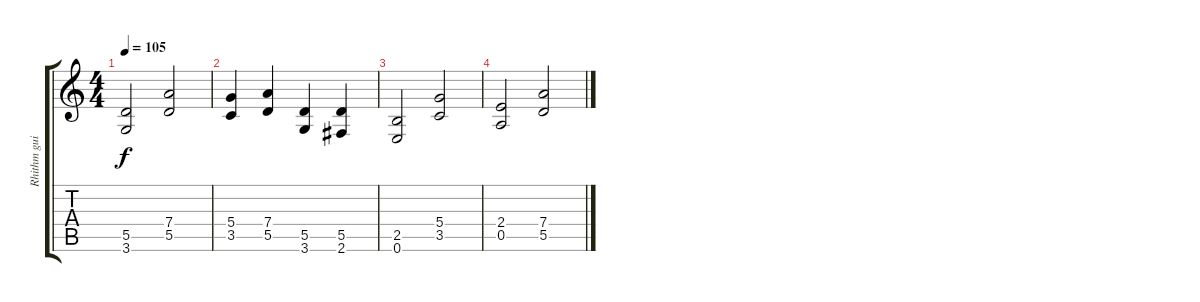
\track ("Rhithm guitar 2" "Rhithm gui") {instrument overdrivenguitar}
\staff {score tabs}
\tuning (E4 B3 G3 D3 A2 E2) {hide}
\ts (4 4)
\tempo 105
\clef g2
\ks c
(5.5 3.6).2{dy f} (7.4 5.5).2 |
(5.4 3.5).4 (7.4 5.5).4 (5.5 3.6).4 (5.5 2.6).4 |
(2.5 0.6).2 (5.4 3.5).2 |
(2.4 0.5).2 (7.4 5.5).2
